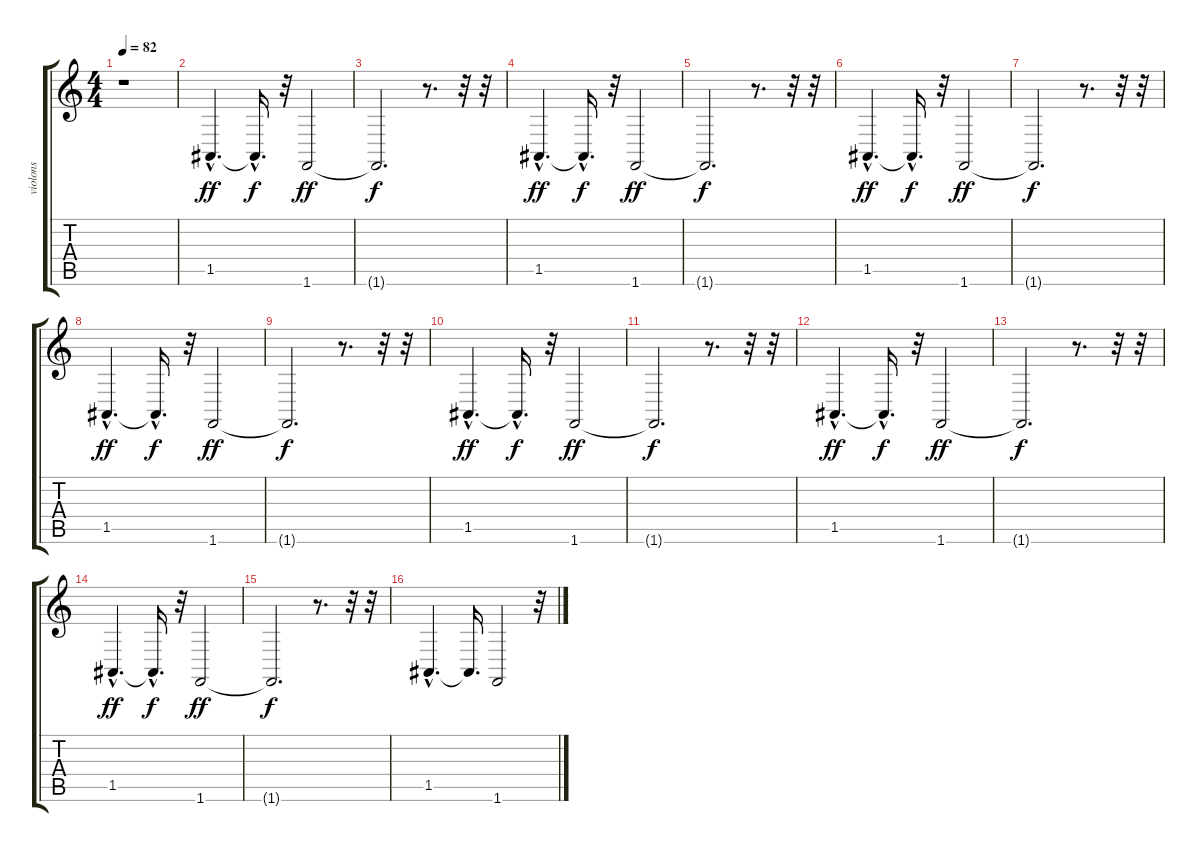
\track ("violons" "violons") {instrument pad2warm}
\staff {score tabs}
\tuning (E4 B3 G3 D3 A2 E2) {hide}
\ts (4 4)
\tempo 82
\clef g2
\ks c
r.1{dy ff} |
1.5{hac}.4{d} 1.5{hac t}.16{d dy f} r.32 1.6.2{dy ff} |
1.6{t}.2{d dy f} r.8{d} r.32 r.32 |
1.5{hac}.4{d dy ff} 1.5{hac t}.16{d dy f} r.32 1.6.2{dy ff} |
1.6{t}.2{d dy f} r.8{d} r.32 r.32 |
1.5{hac}.4{d dy ff} 1.5{hac t}.16{d dy f} r.32 1.6.2{dy ff} |
1.6{t}.2{d dy f} r.8{d} r.32 r.32 |
1.5{hac}.4{d dy ff} 1.5{hac t}.16{d dy f} r.32 1.6.2{dy ff} |
1.6{t}.2{d dy f} r.8{d} r.32 r.32 |
1.5{hac}.4{d dy ff} 1.5{hac t}.16{d dy f} r.32 1.6.2{dy ff} |
1.6{t}.2{d dy f} r.8{d} r.32 r.32 |
1.5{hac}.4{d dy ff} 1.5{hac t}.16{d dy f} r.32 1.6.2{dy ff} |
1.6{t}.2{d dy f} r.8{d} r.32 r.32 |
1.5{hac}.4{d dy ff} 1.5{hac t}.16{d dy f} r.32 1.6.2{dy ff} |
1.6{t}.2{d dy f} r.8{d} r.32 r.32 |
1.5{hac}.4{d} 1.5{t}.16{d} 1.6.2 r.32
